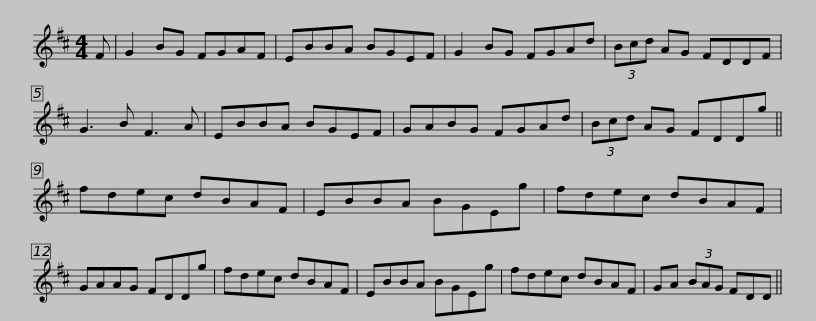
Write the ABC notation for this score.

X:1
L:1/8
M:4/4
I:linebreak $
K:D
V:1 treble
V:1
 F | G2 BG FGAF | EBBA BGEF | G2 BG FGAd | (3Bcd AG FDDF | %5
 G3 B F3 A |$ EBBA BGEF | GABG FGAd | (3Bcd AG FDDg || fdec dBAF | %10
 EBBA BGEg |$ fdec dBAF | GAAG FDDg | fdec dBAF | EBBA BGEg | %15
 fdec dBAF |$ GA (3BAG FDD || %17
